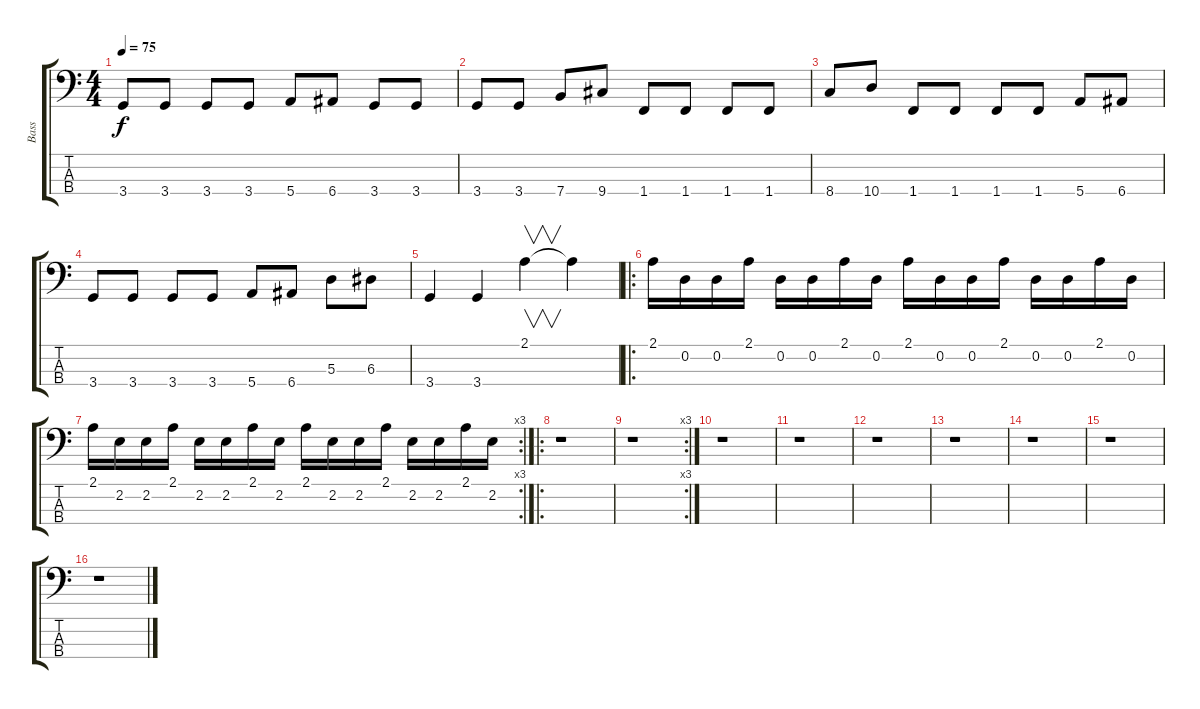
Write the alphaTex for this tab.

\track ("Bass" "Bass") {instrument electricbassfinger}
\staff {score tabs}
\tuning (G2 D2 A1 E1) {hide}
\ts (4 4)
\tempo 75
\clef f4
\ks c
3.4.8{dy f} 3.4.8 3.4.8 3.4.8 5.4.8 6.4.8 3.4.8 3.4.8 |
3.4.8 3.4.8 7.4.8 9.4.8 1.4.8 1.4.8 1.4.8 1.4.8 |
8.4.8 10.4.8 1.4.8 1.4.8 1.4.8 1.4.8 5.4.8 6.4.8 |
3.4.8 3.4.8 3.4.8 3.4.8 5.4.8 6.4.8 5.3.8 6.3.8 |
3.4.4 3.4.4 2.1.4{v} 2.1{t}.4 |
\ro
2.1.16 0.2.16 0.2.16 2.1.16 0.2.16 0.2.16 2.1.16 0.2.16 2.1.16 0.2.16 0.2.16 2.1.16 0.2.16 0.2.16 2.1.16 0.2.16 |
\rc 3
2.1.16 2.2.16 2.2.16 2.1.16 2.2.16 2.2.16 2.1.16 2.2.16 2.1.16 2.2.16 2.2.16 2.1.16 2.2.16 2.2.16 2.1.16 2.2.16 |
\ro
r.1 |
\rc 3
r.1 |
r.1 |
r.1 |
r.1 |
r.1 |
r.1 |
r.1 |
r.1
